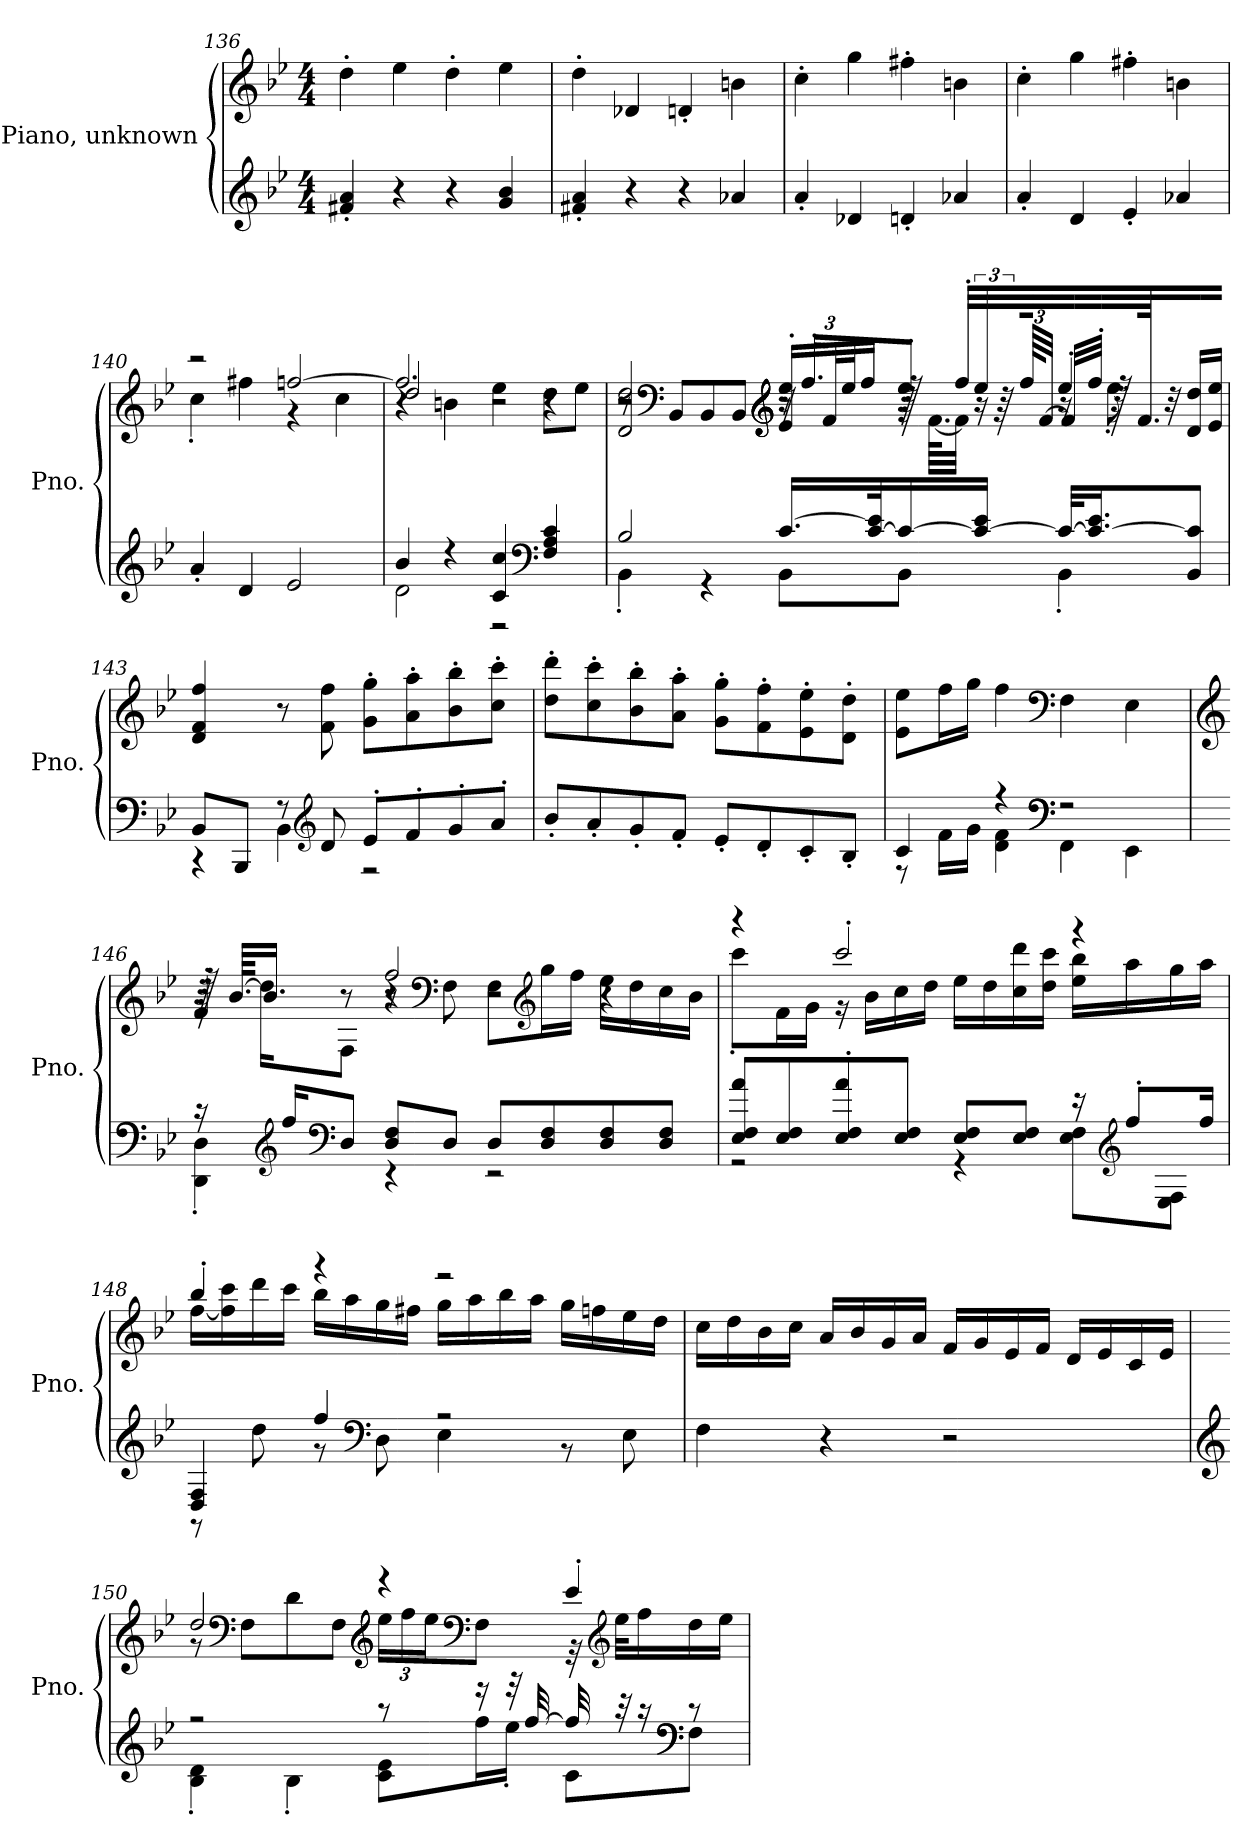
**kern	**kern
*part1	*part1
*staff2	*staff1
*I"Piano, unknown	*
*I'Pno.	*
*clefG2	*clefG2
*k[b-e-]	*k[b-e-]
*M4/4	*M4/4
=136	=136
4f#X/' 4a/'	4dd'\
4r	4ee-\
4r	4dd'\
4g/ 4b-/	4ee-\
=137	=137
4f#X/' 4a/'	4dd'\
4r	4d-X/
4r	4dn'/
4a-X/	4bn\
=138	=138
4a'/	4cc'\
4d-X/	4gg\
4dn'/	4ff#X'\
4a-X/	4bn\
!!LO:LB:g=z
=139	=139
4a'/	4cc'\
4d/	4gg\
4e-'/	4ff#X'\
4a-X/	4bn\
=140	=140
*	*^
4a'/	2r	4cc'\
4d/	.	4ff#X\
2e-/	[2ffn/	4r
.	.	4cc\
=141	=141	=141
*^	*	*^
4b-/	2d\	2.ff/]	4r	2dd/
4r	.	.	4bn\	.
4c/ 4cc/	2r	.	4ee-\	2r
*clefF4	*	*	*	*
4F/ 4A/ 4c/	.	4r	8dd\L	.
.	.	.	8ee-\J	.
!!LO:LB:g=z	!!	!!
=142	=142	=142	=142	=142
2B-/	4BB-'\	2d/ 2dd/	2r	8r
*	*	*clefF4	*	*
.	.	.	.	8BB-/L
.	4r	.	.	8BB-/
.	.	.	.	8BB-/J
*	*	*clefG2	*	*
*	*	*	*	*Xbrackettup
[16.c/LL	8BB-\L	32r	8r	24e-/' 24ee-/'LL
.	.	16.ff'/KL	.	.
.	.	.	.	48f/L
.	.	.	.	48ee-/J
.	.	.	.	24ff/JJ
32c/_ 32e-/K	.	.	.	.
16c/_	8BB-\J	8ee-'/J	128r	32r
.	.	.	[64.f\KLLL	.
.	.	.	32f\JJJ]	32ff'/LLL
*	*	*	*	*brackettup
16c/_ 16e-/JJ	.	.	16r	48ee-/JJJ
.	.	.	.	96r
.	.	.	.	96ff/KLLL
.	.	.	.	[48f/JJJ
32c/KLL_	4BB-'\	4ee-'/	16r	32f/LLL]
16.c/_ 16.e-/J	.	.	.	32ff'/JJJ
.	.	.	8.ee-'\	128r
.	.	.	.	64.f/
.	.	.	.	32r
8BB-/ 8c/]J	.	.	.	16d/ 16dd/LL
.	.	.	.	16e-/ 16ee-/JJ
*	*	*v	*v	*v
=143	=143	=143
8BB-/L	4r	4d/ 4f/ 4ff/
8BBB-/J	.	.
8r	4BB-\	8r
*clefG2	*	*
8d/	.	8f\ 8ff\
8e-'/L	2r	8g\' 8gg\'L
8f'/	.	8a\' 8aa\'
8g'/	.	8b-\' 8bb-\'
8a'/J	.	8cc\' 8ccc\'J
*v	*v	*
!!LO:LB:g=z
=144	=144
8b-'/L	8dd\' 8ddd\'L
8a'/	8cc\' 8ccc\'
8g'/	8b-\' 8bb-\'
8f'/J	8a\' 8aa\'J
8e-'/L	8g\' 8gg\'L
8d'/	8f\' 8ff\'
8c'/	8e-\' 8ee-\'
8B-'/J	8d\' 8dd\'J
=145	=145
*^	*
4c/	8r	8e-\ 8ee-\L
.	16f\LL	16ff\L
.	16g\JJ	16gg\JJ
4r	4d\ 4f\	4ff\
*clefF4	*	*clefF4
2r	4FF\	4F\
.	4EE-\	4E-\
=146	=146	=146
*	*	*clefG2
*	*	*^
*	*	*	*^
16r	4DD\' 4D\'	128r	32r	4f'/
.	.	[64.b-/KKLL	.	.
.	.	16.b-/JJ]	16.dd\KL	.
*clefG2	*	*	*	*
16ff/KL	.	.	.	.
*clefF4	*	*	*	*
8D/J	.	8r	8F\J	.
8D/ 8F/L	4r	2ff/	8r	4r
*	*	*clefF4	*	*
8D/J	.	.	8F\	.
8D/L	2r	.	8F\L	2r
*	*	*clefG2	*	*
8D/ 8F/	.	.	16gg\L	.
.	.	.	16ff\JJ	.
8D/ 8F/	.	4r	16ee-\LL	.
.	.	.	16dd\	.
8D/ 8F/J	.	.	16cc\	.
.	.	.	16b-\JJ	.
*	*	*	*v	*v
!!LO:LB:g=z
=147	=147	=147	=147
8E-/ 8F/ 8a/L	2r	4r	8ccc'\L
8E-/ 8F/	.	.	16f\L
.	.	.	16g\JJ
8E-/' 8F/' 8a/'	.	2ccc'/	16r
.	.	.	16b-\LL
8E-/ 8F/J	.	.	16cc\
.	.	.	16dd\JJ
8E-/ 8F/L	4r	.	16ee-\LL
.	.	.	16dd\
8E-/ 8F/J	.	.	16cc\ 16ddd\
.	.	.	16dd\ 16ccc\JJ
16r	8E-\ 8F\L	4r	16ee-\ 16bb-\LL
*clefG2	*	*	*
8ff'/L	.	.	16aa\
.	8E-\ 8F\J	.	16gg\
16ff/Jk	.	.	16aa\JJ
=148	=148	=148	=148
4D/ 4F/	8r	4bb-'/	[16ff\LL
.	.	.	16ff\] 16ccc\
.	8dd\	.	16ddd\
.	.	.	16ccc\JJ
4ff/	8r	4r	16bb-\LL
.	.	.	16aa\
*clefF4	*	*	*
.	8D\	.	16gg\
.	.	.	16ff#X\JJ
2r	4E-\	2r	16gg\LL
.	.	.	16aa\
.	.	.	16bb-\
.	.	.	16aa\JJ
.	8r	.	16gg\LL
.	.	.	16ffn\
.	8E-\	.	16ee-\
.	.	.	16dd\JJ
*v	*v	*	*
*	*v	*v
!!LO:PB:g=z
=149	=149
4F\	16cc\LL
.	16dd\
.	16b-\
.	16cc\JJ
4r	16a/LL
.	16b-/
.	16g/
.	16a/JJ
2r	16f/LL
.	16g/
.	16e-/
.	16f/JJ
.	16d/LL
.	16e-/
.	16c/
.	16e-/JJ
=150	=150
*clefG2	*
*^	*^
2r	4B-\' 4d\'	2dd/	8r
*	*	*clefF4	*
.	.	.	8F\L
.	4B-'\	.	8d\
.	.	.	8F\J
*	*	*clefG2	*
*	*	*	*Xbrackettup
8r	8c\ 8e-\L	4r	24ee-\LL
.	.	.	24ff\
.	.	.	24ee-\J
*	*	*clefF4	*
16r	16ff\L	.	8F\J
32r	16ee-'\JJ	.	.
[32ff/	.	.	.
32ff/]	8c\L	4e-'/	32r
*	*	*clefG2	*
32r	.	.	32ee-\KLL
16r	.	.	16ff\
*clefF4	*	*	*
8r	8F\J	.	16dd\
.	.	.	16ee-\JJ
*v	*v	*	*
*	*v	*v
=	=
*-	*-
